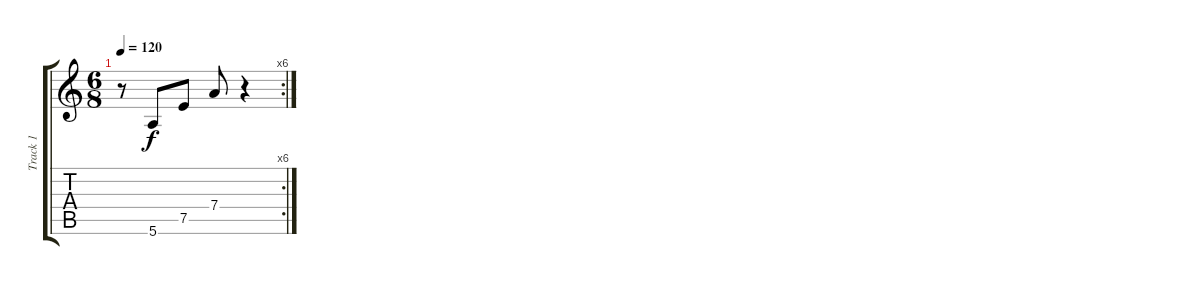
\track ("Track 1" "Track 1") {instrument acousticguitarsteel}
\staff {score tabs}
\tuning (E4 B3 G3 D3 A2 E2) {hide}
\rc 6
\ts (6 8)
\tempo 120
\clef g2
\ks c
r.8{dy f} 5.6.8 7.5.8 7.4.8 r.4
